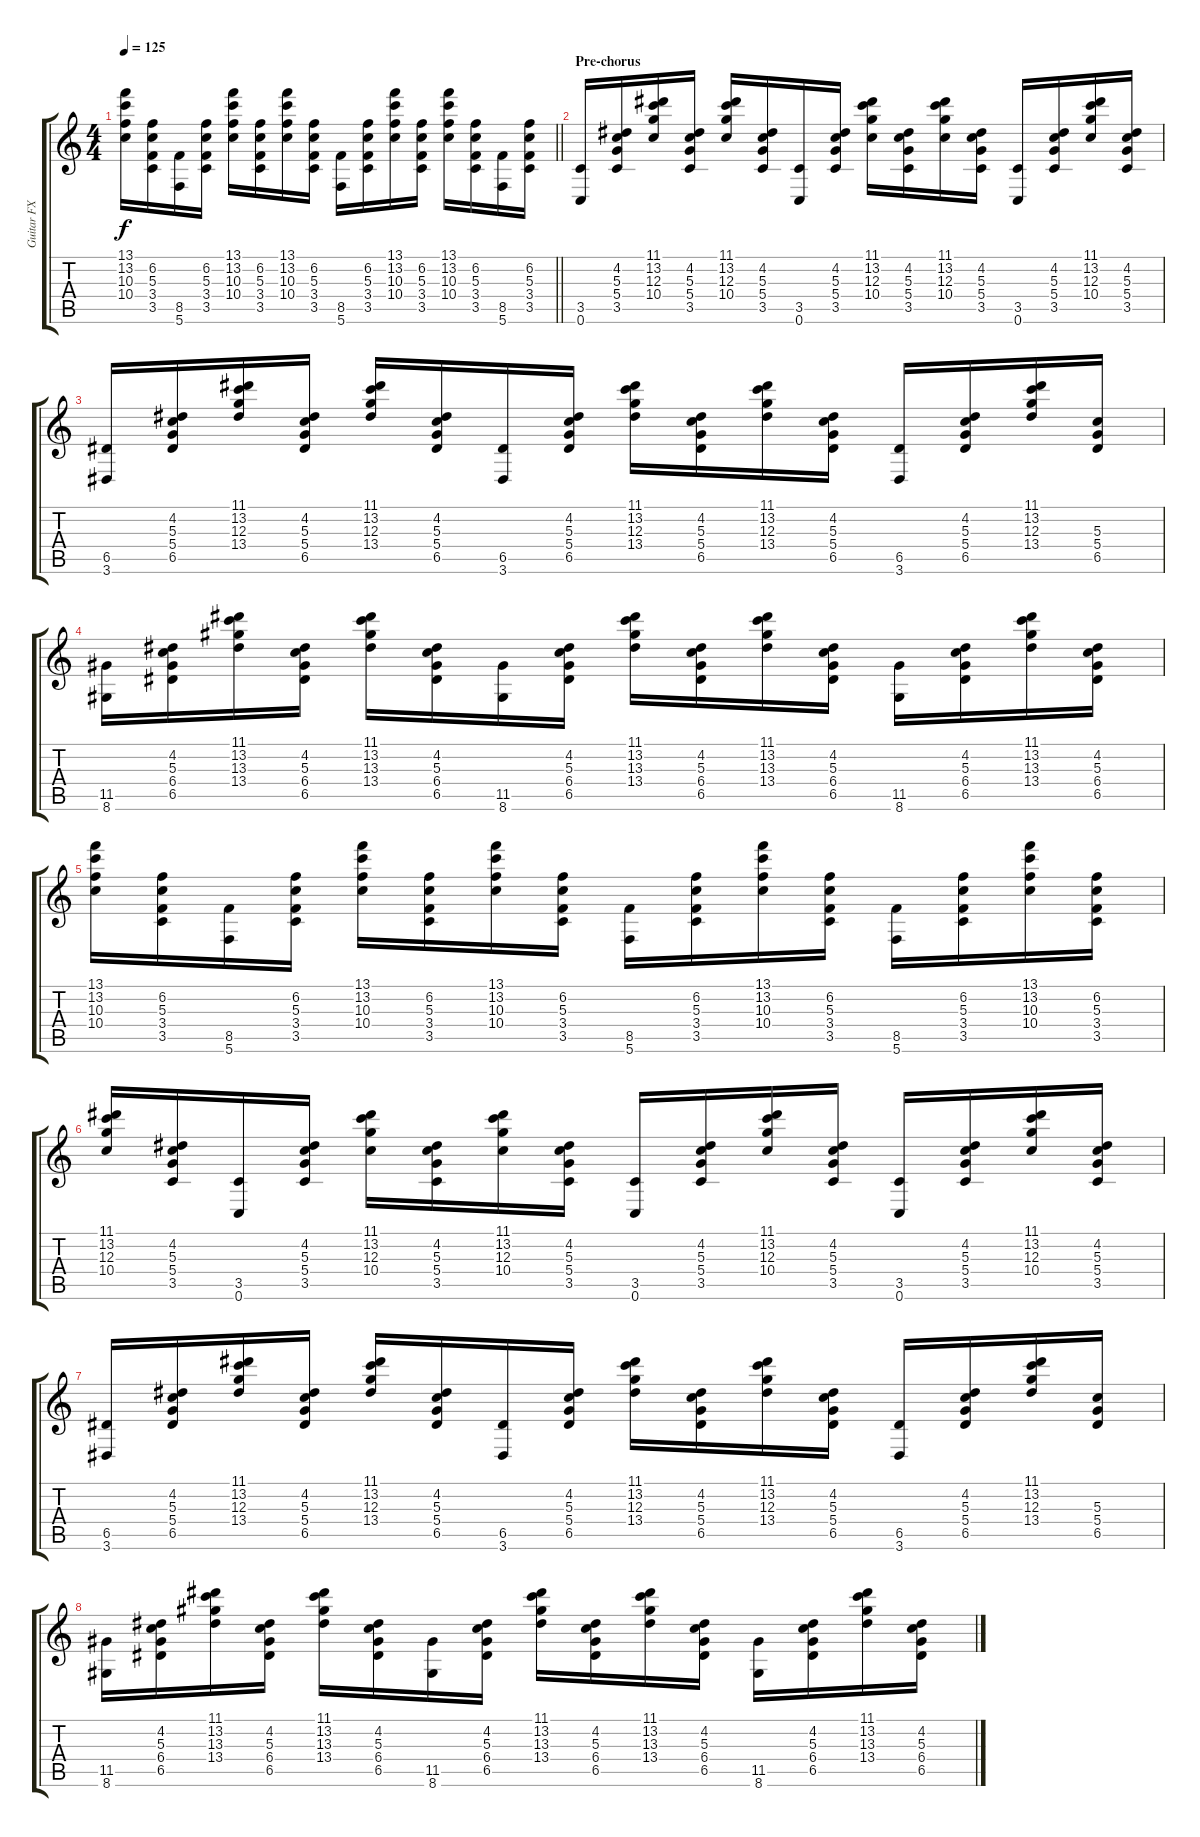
\track ("Guitar FX" "Guitar FX") {instrument distortionguitar}
\staff {score tabs}
\tuning (E4 B3 G3 D3 A2 C2) {hide}
\ts (4 4)
\tempo 125
\clef g2
\barLineRight lightlight
\ks c
(13.1 13.2 10.3 10.4).16{dy f} (6.2 5.3 3.4 3.5).16 (8.5 5.6).16 (6.2 5.3 3.4 3.5).16 (13.1 13.2 10.3 10.4).16 (6.2 5.3 3.4 3.5).16 (13.1 13.2 10.3 10.4).16 (6.2 5.3 3.4 3.5).16 (8.5 5.6).16 (6.2 5.3 3.4 3.5).16 (13.1 13.2 10.3 10.4).16 (6.2 5.3 3.4 3.5).16 (13.1 13.2 10.3 10.4).16 (6.2 5.3 3.4 3.5).16 (8.5 5.6).16 (6.2 5.3 3.4 3.5).16 |
\section ("" "Pre-chorus")
(3.5 0.6).16{volume 7} (4.2 5.3 5.4 3.5).16 (11.1 13.2 12.3 10.4).16 (4.2 5.3 5.4 3.5).16 (11.1 13.2 12.3 10.4).16 (4.2 5.3 5.4 3.5).16 (3.5 0.6).16 (4.2 5.3 5.4 3.5).16 (11.1 13.2 12.3 10.4).16 (4.2 5.3 5.4 3.5).16 (11.1 13.2 12.3 10.4).16 (4.2 5.3 5.4 3.5).16 (3.5 0.6).16 (4.2 5.3 5.4 3.5).16 (11.1 13.2 12.3 10.4).16 (4.2 5.3 5.4 3.5).16 |
(6.5 3.6).16 (4.2 5.3 5.4 6.5).16 (11.1 13.2 12.3 13.4).16 (4.2 5.3 5.4 6.5).16 (11.1 13.2 12.3 13.4).16 (4.2 5.3 5.4 6.5).16 (6.5 3.6).16 (4.2 5.3 5.4 6.5).16 (11.1 13.2 12.3 13.4).16 (4.2 5.3 5.4 6.5).16 (11.1 13.2 12.3 13.4).16 (4.2 5.3 5.4 6.5).16 (6.5 3.6).16 (4.2 5.3 5.4 6.5).16 (11.1 13.2 12.3 13.4).16 (5.3 5.4 6.5).16 |
(11.5 8.6).16 (4.2 5.3 6.4 6.5).16 (11.1 13.2 13.3 13.4).16 (4.2 5.3 6.4 6.5).16 (11.1 13.2 13.3 13.4).16 (4.2 5.3 6.4 6.5).16 (11.5 8.6).16 (4.2 5.3 6.4 6.5).16 (11.1 13.2 13.3 13.4).16 (4.2 5.3 6.4 6.5).16 (11.1 13.2 13.3 13.4).16 (4.2 5.3 6.4 6.5).16 (11.5 8.6).16 (4.2 5.3 6.4 6.5).16 (11.1 13.2 13.3 13.4).16 (4.2 5.3 6.4 6.5).16 |
(13.1 13.2 10.3 10.4).16 (6.2 5.3 3.4 3.5).16 (8.5 5.6).16 (6.2 5.3 3.4 3.5).16 (13.1 13.2 10.3 10.4).16 (6.2 5.3 3.4 3.5).16 (13.1 13.2 10.3 10.4).16 (6.2 5.3 3.4 3.5).16 (8.5 5.6).16 (6.2 5.3 3.4 3.5).16 (13.1 13.2 10.3 10.4).16 (6.2 5.3 3.4 3.5).16 (8.5 5.6).16 (6.2 5.3 3.4 3.5).16 (13.1 13.2 10.3 10.4).16 (6.2 5.3 3.4 3.5).16 |
(11.1 13.2 12.3 10.4).16 (4.2 5.3 5.4 3.5).16 (3.5 0.6).16 (4.2 5.3 5.4 3.5).16 (11.1 13.2 12.3 10.4).16 (4.2 5.3 5.4 3.5).16 (11.1 13.2 12.3 10.4).16 (4.2 5.3 5.4 3.5).16 (3.5 0.6).16 (4.2 5.3 5.4 3.5).16 (11.1 13.2 12.3 10.4).16 (4.2 5.3 5.4 3.5).16 (3.5 0.6).16 (4.2 5.3 5.4 3.5).16 (11.1 13.2 12.3 10.4).16 (4.2 5.3 5.4 3.5).16 |
(6.5 3.6).16 (4.2 5.3 5.4 6.5).16 (11.1 13.2 12.3 13.4).16 (4.2 5.3 5.4 6.5).16 (11.1 13.2 12.3 13.4).16 (4.2 5.3 5.4 6.5).16 (6.5 3.6).16 (4.2 5.3 5.4 6.5).16 (11.1 13.2 12.3 13.4).16 (4.2 5.3 5.4 6.5).16 (11.1 13.2 12.3 13.4).16 (4.2 5.3 5.4 6.5).16 (6.5 3.6).16 (4.2 5.3 5.4 6.5).16 (11.1 13.2 12.3 13.4).16 (5.3 5.4 6.5).16 |
(11.5 8.6).16 (4.2 5.3 6.4 6.5).16 (11.1 13.2 13.3 13.4).16 (4.2 5.3 6.4 6.5).16 (11.1 13.2 13.3 13.4).16 (4.2 5.3 6.4 6.5).16 (11.5 8.6).16 (4.2 5.3 6.4 6.5).16 (11.1 13.2 13.3 13.4).16 (4.2 5.3 6.4 6.5).16 (11.1 13.2 13.3 13.4).16 (4.2 5.3 6.4 6.5).16 (11.5 8.6).16 (4.2 5.3 6.4 6.5).16 (11.1 13.2 13.3 13.4).16 (4.2 5.3 6.4 6.5).16
